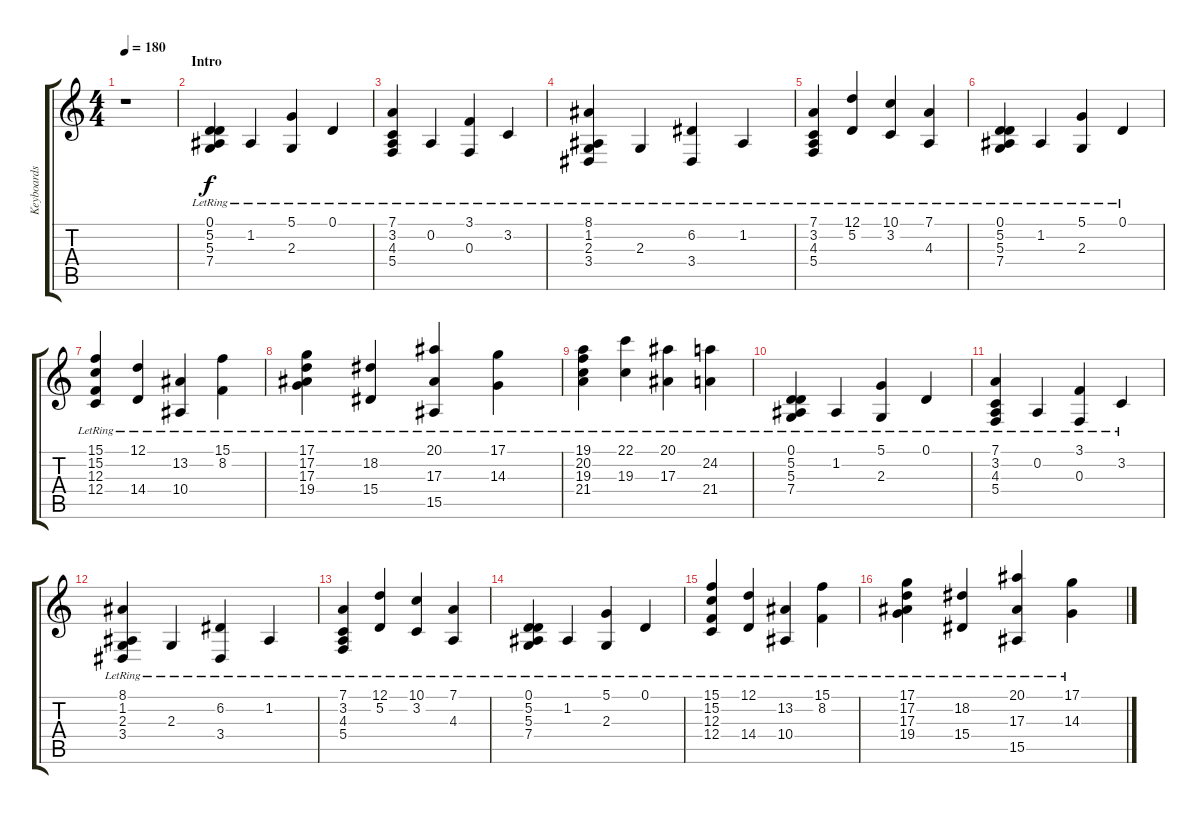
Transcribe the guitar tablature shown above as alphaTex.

\track ("Keyboards" "Keyboards") {instrument acousticgrandpiano}
\staff {score tabs}
\tuning (D4 A3 F3 C3 G2 D2) {hide}
\ts (4 4)
\tempo 180
\clef g2
\ks c
r.1{dy f instrument acousticgrandpiano} |
\section ("" "Intro")
(0.1{lr} 5.2{lr} 5.3{lr} 7.4{lr}).4 1.2{lr}.4 (5.1{lr} 2.3{lr}).4 0.1{lr}.4 |
(7.1{lr} 3.2{lr} 4.3{lr} 5.4{lr}).4 0.2{lr}.4 (3.1{lr} 0.3{lr}).4 3.2{lr}.4 |
(8.1{lr} 1.2{lr} 2.3{lr} 3.4{lr}).4 2.3{lr}.4 (6.2{lr} 3.4{lr}).4 1.2{lr}.4 |
(7.1{lr} 3.2{lr} 4.3{lr} 5.4{lr}).4 (12.1{lr} 5.2{lr}).4 (10.1{lr} 3.2{lr}).4 (7.1{lr} 4.3{lr}).4 |
(0.1{lr} 5.2{lr} 5.3{lr} 7.4{lr}).4 1.2{lr}.4 (5.1{lr} 2.3{lr}).4 0.1{lr}.4 |
(15.1{lr} 15.2{lr} 12.3{lr} 12.4{lr}).4 (12.1{lr} 14.4{lr}).4 (13.2{lr} 10.4{lr}).4 (15.1{lr} 8.2{lr}).4 |
(17.1{lr} 17.2{lr} 17.3{lr} 19.4{lr}).4 (18.2{lr} 15.4{lr}).4 (20.1{lr} 17.3{lr} 15.5{lr}).4 (17.1{lr} 14.3{lr}).4 |
(19.1{lr} 20.2{lr} 19.3{lr} 21.4).4 (22.1{lr} 19.3{lr}).4 (20.1{lr} 17.3{lr}).4 (24.2{lr} 21.4{lr}).4 |
(0.1{lr} 5.2{lr} 5.3{lr} 7.4{lr}).4 1.2{lr}.4 (5.1{lr} 2.3{lr}).4 0.1{lr}.4 |
(7.1{lr} 3.2{lr} 4.3{lr} 5.4{lr}).4 0.2{lr}.4 (3.1{lr} 0.3{lr}).4 3.2{lr}.4 |
(8.1{lr} 1.2{lr} 2.3{lr} 3.4{lr}).4 2.3{lr}.4 (6.2{lr} 3.4{lr}).4 1.2{lr}.4 |
(7.1{lr} 3.2{lr} 4.3{lr} 5.4{lr}).4 (12.1{lr} 5.2{lr}).4 (10.1{lr} 3.2{lr}).4 (7.1{lr} 4.3{lr}).4 |
(0.1{lr} 5.2{lr} 5.3{lr} 7.4{lr}).4 1.2{lr}.4 (5.1{lr} 2.3{lr}).4 0.1{lr}.4 |
(15.1{lr} 15.2{lr} 12.3{lr} 12.4{lr}).4 (12.1{lr} 14.4{lr}).4 (13.2{lr} 10.4{lr}).4 (15.1{lr} 8.2{lr}).4 |
(17.1{lr} 17.2{lr} 17.3{lr} 19.4{lr}).4 (18.2{lr} 15.4{lr}).4 (20.1{lr} 17.3{lr} 15.5{lr}).4 (17.1{lr} 14.3{lr}).4
